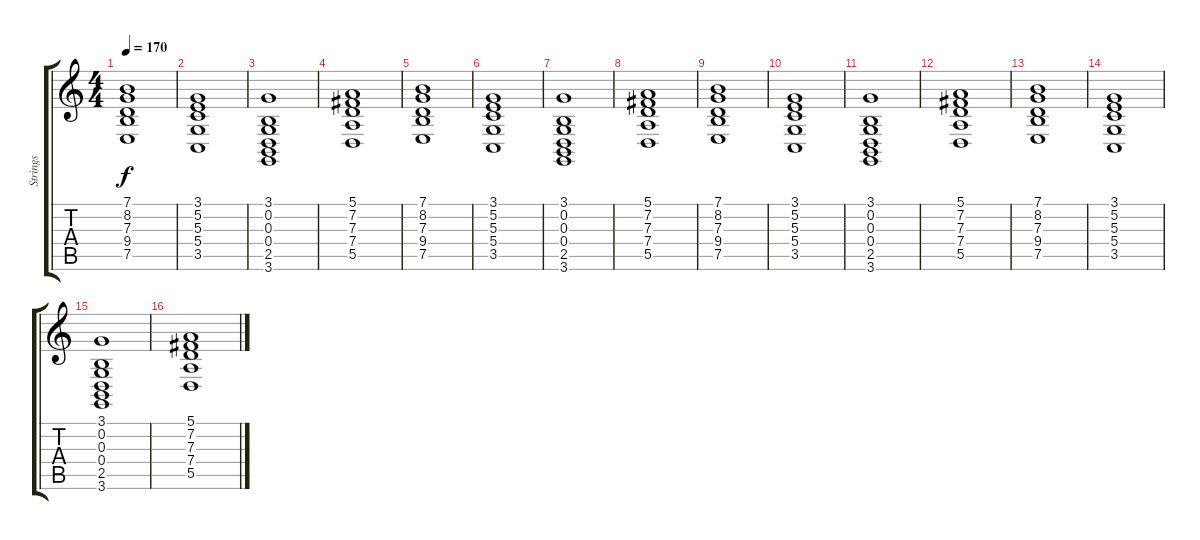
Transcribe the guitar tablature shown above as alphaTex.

\track ("Strings" "Strings") {instrument violin}
\staff {score tabs}
\tuning (E4 B3 G3 D3 A2 E2) {hide}
\ts (4 4)
\tempo 170
\clef g2
\ks c
(7.1 8.2 7.3 9.4 7.5).1{dy f} |
(3.1 5.2 5.3 5.4 3.5).1 |
(3.1 0.2 0.3 0.4 2.5 3.6).1 |
(5.1 7.2 7.3 7.4 5.5).1 |
(7.1 8.2 7.3 9.4 7.5).1 |
(3.1 5.2 5.3 5.4 3.5).1 |
(3.1 0.2 0.3 0.4 2.5 3.6).1 |
(5.1 7.2 7.3 7.4 5.5).1 |
(7.1 8.2 7.3 9.4 7.5).1 |
(3.1 5.2 5.3 5.4 3.5).1 |
(3.1 0.2 0.3 0.4 2.5 3.6).1 |
(5.1 7.2 7.3 7.4 5.5).1 |
(7.1 8.2 7.3 9.4 7.5).1 |
(3.1 5.2 5.3 5.4 3.5).1 |
(3.1 0.2 0.3 0.4 2.5 3.6).1 |
(5.1 7.2 7.3 7.4 5.5).1
